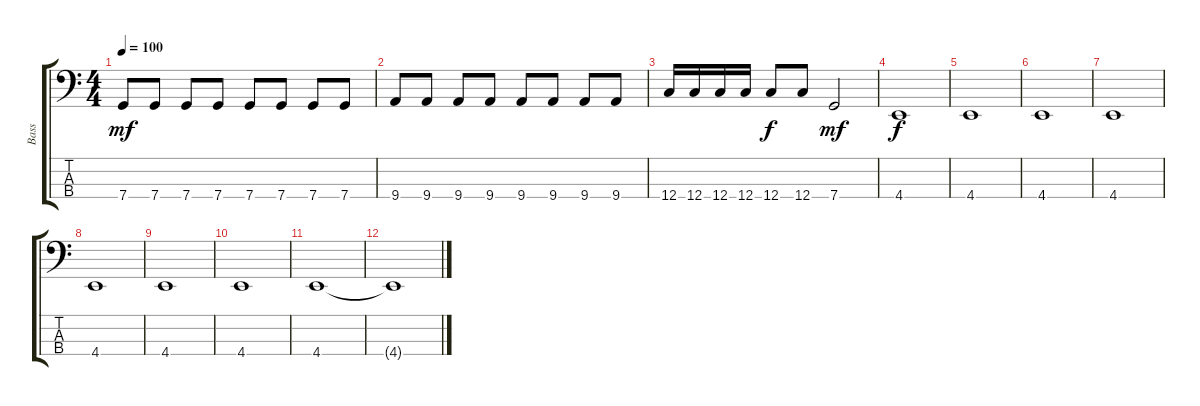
\track ("Bass" "Bass") {instrument electricbassfinger}
\staff {score tabs}
\tuning (F2 C2 G1 C1) {hide}
\ts (4 4)
\tempo 100
\clef f4
\ks c
7.4.8{dy mf} 7.4.8 7.4.8 7.4.8 7.4.8 7.4.8 7.4.8 7.4.8 |
9.4.8 9.4.8 9.4.8 9.4.8 9.4.8 9.4.8 9.4.8 9.4.8 |
12.4.16 12.4.16 12.4.16 12.4.16 12.4.8{dy f} 12.4.8 7.4.2{dy mf} |
4.4.1{dy f} |
4.4.1 |
4.4.1 |
4.4.1 |
4.4.1 |
4.4.1 |
4.4.1 |
4.4.1 |
4.4{t}.1
